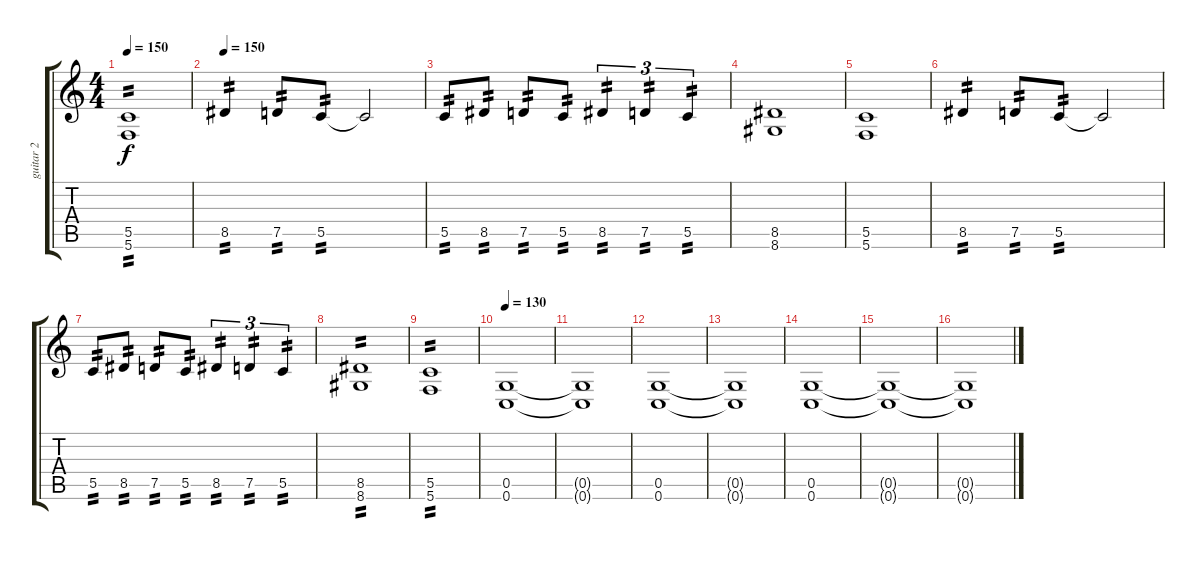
\track ("guitar 2" "guitar 2") {instrument overdrivenguitar}
\staff {score tabs}
\tuning (D4 A3 F3 C3 G2 C2) {hide}
\ts (4 4)
\tempo 150
\clef g2
\ks c
(5.5 5.6).1{tp 2 dy f} |
\tempo 150
8.5.4{tp 2} 7.5.8{tp 2} 5.5.8{tp 2} 5.5{t}.2 |
5.5.8{tp 2} 8.5.8{tp 2} 7.5.8{tp 2} 5.5.8{tp 2} 8.5.4{tu (3 2) tp 2} 7.5.4{tu (3 2) tp 2} 5.5.4{tu (3 2) tp 2} |
(8.5 8.6).1 |
(5.5 5.6).1 |
8.5.4{tp 2} 7.5.8{tp 2} 5.5.8{tp 2} 5.5{t}.2 |
5.5.8{tp 2} 8.5.8{tp 2} 7.5.8{tp 2} 5.5.8{tp 2} 8.5.4{tu (3 2) tp 2} 7.5.4{tu (3 2) tp 2} 5.5.4{tu (3 2) tp 2} |
(8.5 8.6).1{tp 2} |
(5.5 5.6).1{tp 2} |
\tempo 130
(0.5 0.6).1 |
(0.5{t} 0.6{t}).1 |
(0.5 0.6).1 |
(0.5{t} 0.6{t}).1 |
(0.5 0.6).1 |
(0.5{t} 0.6{t}).1 |
(0.5{t} 0.6{t}).1
